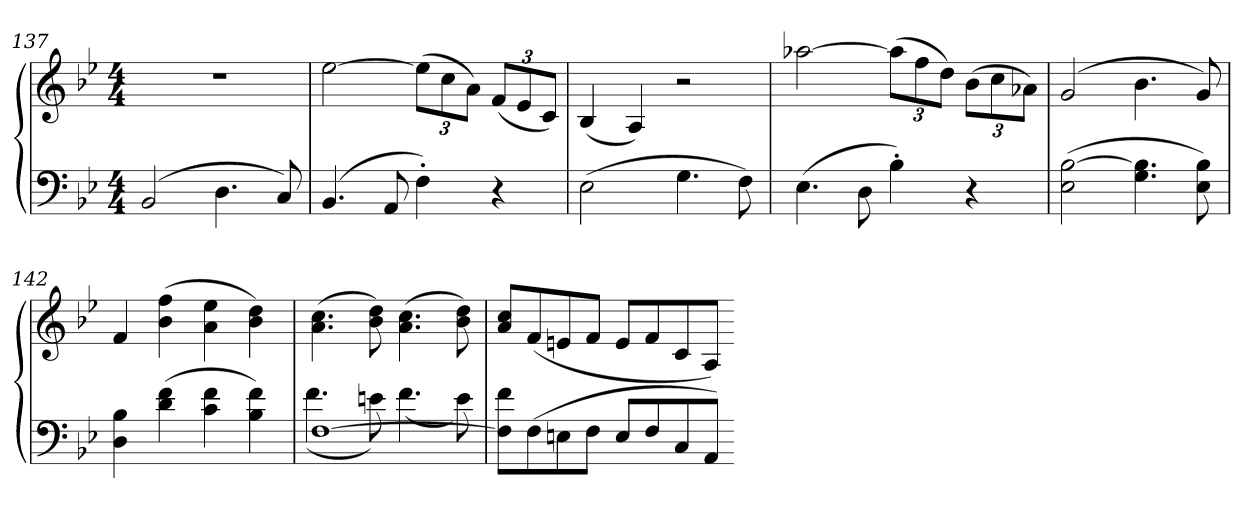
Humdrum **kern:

**kern	**kern
*part1	*part1
*staff2	*staff1
*clefF4	*clefG2
*k[b-e-]	*k[b-e-]
*B-:	*B-:
*M4/4	*M4/4
=137	=137
(2BB-	1r
4.D	.
8C)	.
=138	=138
(4.BB-	[2ee-
8AA	.
4F')	(12ee-L]
.	12cc
.	12aJ)
4r	(12fL
.	12e-
.	12cJ)
=139	=139
(2E-	(4B-
.	4A)
4.G	2r
8F)	.
=140	=140
(4.E-	[2aa-X
8D	.
4B-')	(12aa-L]
.	12ff
.	12ddJ)
4r	(12b-L
.	12cc
.	12a-XJ)
=141	=141
(2E- [2B-	(2g
4.G 4.B-]	4.b-
8E- 8B-)	8g)
=142	=142
4D 4B-	4f
(4d 4f	(4b- 4ff
4c 4f	4a 4ee-
4B- 4f)	4b- 4dd)
=143	=143
*^	*
[1F	(4.f	(4.a 4.cc
.	8en)	8b- 8dd)
.	(4.f	(4.a 4.cc
.	8e)	8b- 8dd)
*v	*v	*
=144	=144
8F] 8fL	8a 8ccL
(8F	(8f
8En	8en
8FJ	8fJ
8EL	8eL
8F	8f
8C	8c
8AAJ)	8AJ)
=-	=-
*-	*-
